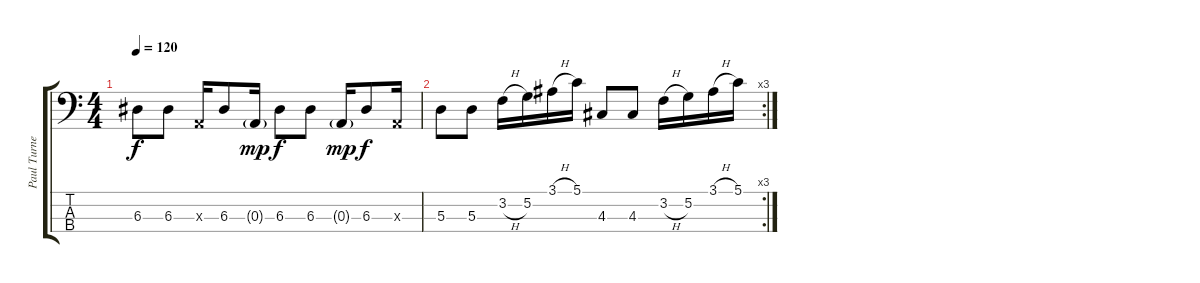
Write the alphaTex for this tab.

\track ("Paul Turner" "Paul Turne") {instrument electricbassfinger}
\staff {score tabs}
\tuning (G2 D2 A1 E1) {hide}
\ts (4 4)
\tempo 120
\clef f4
\ks c
6.3.8{dy f} 6.3.8 0.3{x}.16 6.3.8 0.3{g}.16{dy mp} 6.3.8{dy f} 6.3.8 0.3{g}.16{dy mp} 6.3.8{dy f} 0.3{x}.16 |
\rc 3
5.3.8 5.3.8 3.2{h}.16 5.2.16 3.1{h}.16 5.1.16 4.3.8 4.3.8 3.2{h}.16 5.2.16 3.1{h}.16 5.1.16
